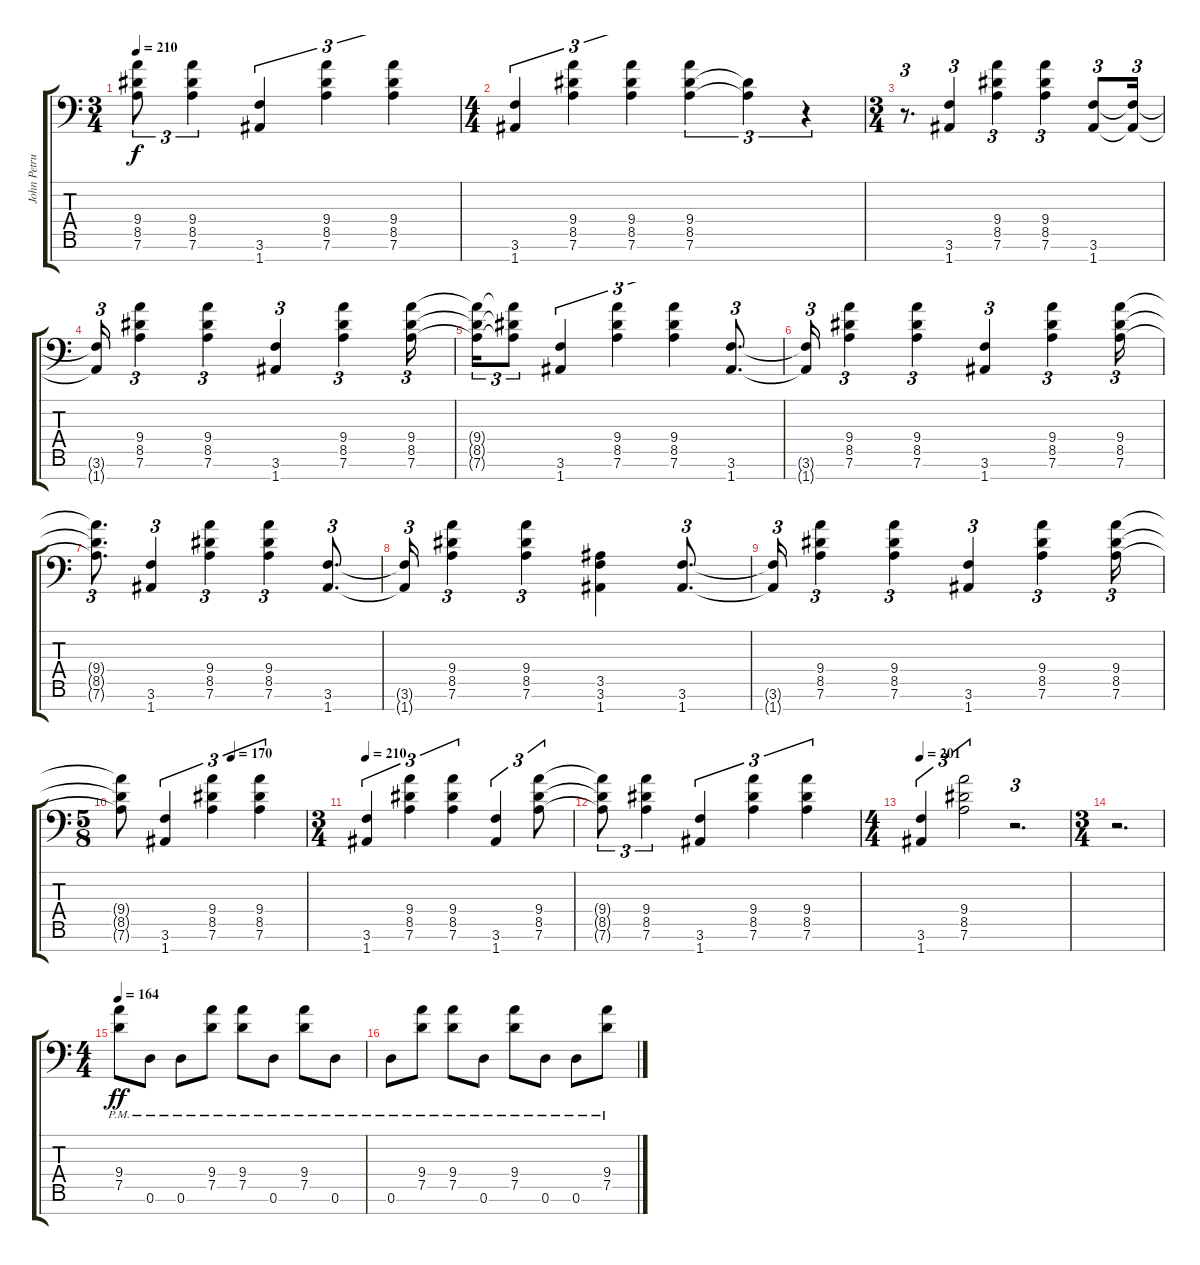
\track ("John Petrucci" "John Petru") {instrument distortionguitar}
\staff {score tabs}
\tuning (D4 A3 F3 C3 G2 D2 A1) {hide}
\ts (3 4)
\tempo 210
\clef f4
\ks c
(9.4{t} 8.5{t} 7.6{t}).8{tu (3 2) dy f} (9.4 8.5 7.6).4{tu (3 2)} (3.6 1.7).4{tu (3 2) instrument distortionguitar} (9.4 8.5 7.6).4{tu (3 2) instrument guitarharmonics} (9.4 8.5 7.6).4{tu (3 2)} |
\ts (4 4)
(3.6 1.7).4{tu (3 2) instrument distortionguitar} (9.4 8.5 7.6).4{tu (3 2) instrument guitarharmonics} (9.4 8.5 7.6).4{tu (3 2)} (9.4 8.5 7.6).4{tu (3 2)} (8.5{t} 7.6{t}).4{tu (3 2)} r.4{tu (3 2)} |
\ts (3 4)
r.8{d tu (3 2)} (3.6 1.7).4{tu (3 2) instrument distortionguitar} (9.4 8.5 7.6).4{tu (3 2) instrument guitarharmonics} (9.4 8.5 7.6).4{tu (3 2)} (3.6 1.7).8{tu (3 2) instrument distortionguitar} (3.6{t} 1.7{t}).16{tu (3 2)} |
(3.6{t} 1.7{t}).16{tu (3 2)} (9.4 8.5 7.6).4{tu (3 2) instrument guitarharmonics} (9.4 8.5 7.6).4{tu (3 2)} (3.6 1.7).4{tu (3 2) instrument distortionguitar} (9.4 8.5 7.6).4{tu (3 2) instrument guitarharmonics} (9.4 8.5 7.6).16{tu (3 2)} |
(9.4{t} 8.5{t} 7.6{t}).16{tu (3 2)} (9.4{t} 8.5{t} 7.6{t}).8{tu (3 2)} (3.6 1.7).4{tu (3 2) instrument distortionguitar} (9.4 8.5 7.6).4{tu (3 2) instrument guitarharmonics} (9.4 8.5 7.6).4{tu (3 2)} (3.6 1.7).8{d tu (3 2) instrument distortionguitar} |
(3.6{t} 1.7{t}).16{tu (3 2)} (9.4 8.5 7.6).4{tu (3 2) instrument guitarharmonics} (9.4 8.5 7.6).4{tu (3 2)} (3.6 1.7).4{tu (3 2) instrument distortionguitar} (9.4 8.5 7.6).4{tu (3 2) instrument guitarharmonics} (9.4 8.5 7.6).16{tu (3 2)} |
(9.4{t} 8.5{t} 7.6{t}).8{d tu (3 2)} (3.6 1.7).4{tu (3 2) instrument distortionguitar} (9.4 8.5 7.6).4{tu (3 2) instrument guitarharmonics} (9.4 8.5 7.6).4{tu (3 2)} (3.6 1.7).8{d tu (3 2) instrument distortionguitar} |
(3.6{t} 1.7{t}).16{tu (3 2)} (9.4 8.5 7.6).4{tu (3 2) instrument guitarharmonics} (9.4 8.5 7.6).4{tu (3 2)} (3.5 3.6 1.7).4{instrument distortionguitar} (3.6 1.7).8{d tu (3 2)} |
(3.6{t} 1.7{t}).16{tu (3 2)} (9.4 8.5 7.6).4{tu (3 2) instrument guitarharmonics} (9.4 8.5 7.6).4{tu (3 2)} (3.6 1.7).4{tu (3 2) instrument distortionguitar} (9.4 8.5 7.6).4{tu (3 2) instrument guitarharmonics} (9.4 8.5 7.6).16{tu (3 2)} |
\ts (5 8)
\tempo (170 0.6)
(9.4{t} 8.5{t} 7.6{t}).8 (3.6 1.7).4{tu (3 2) instrument distortionguitar} (9.4 8.5 7.6).4{tu (3 2) instrument guitarharmonics} (9.4 8.5 7.6).4{tu (3 2)} |
\ts (3 4)
\tempo 210
(3.6 1.7).4{tu (3 2) instrument distortionguitar} (9.4 8.5 7.6).4{tu (3 2) instrument guitarharmonics} (9.4 8.5 7.6).4{tu (3 2)} (3.6 1.7).4{tu (3 2) instrument distortionguitar} (9.4 8.5 7.6).8{tu (3 2) instrument guitarharmonics} |
(9.4{t} 8.5{t} 7.6{t}).8{tu (3 2)} (9.4 8.5 7.6).4{tu (3 2)} (3.6 1.7).4{tu (3 2) instrument distortionguitar} (9.4 8.5 7.6).4{tu (3 2) instrument guitarharmonics} (9.4 8.5 7.6).4{tu (3 2)} |
\ts (4 4)
\tempo 201
(3.6 1.7).4{tu (3 2) instrument distortionguitar} (9.4 8.5 7.6).2{tu (3 2) instrument guitarharmonics} r.2{d tu (3 2)} |
\ts (3 4)
r.2{d} |
\ts (4 4)
\tempo 164
(9.4{pm} 7.5).8{dy ff volume 11 instrument distortionguitar} 0.6{pm}.8 0.6{pm}.8 (9.4{pm} 7.5).8 (9.4{pm} 7.5).8 0.6{pm}.8 (9.4{pm} 7.5).8 0.6{pm}.8 |
0.6{pm}.8 (9.4{pm} 7.5).8 (9.4{pm} 7.5).8 0.6{pm}.8 (9.4{pm} 7.5).8 0.6{pm}.8 0.6{pm}.8 (9.4{pm} 7.5).8
